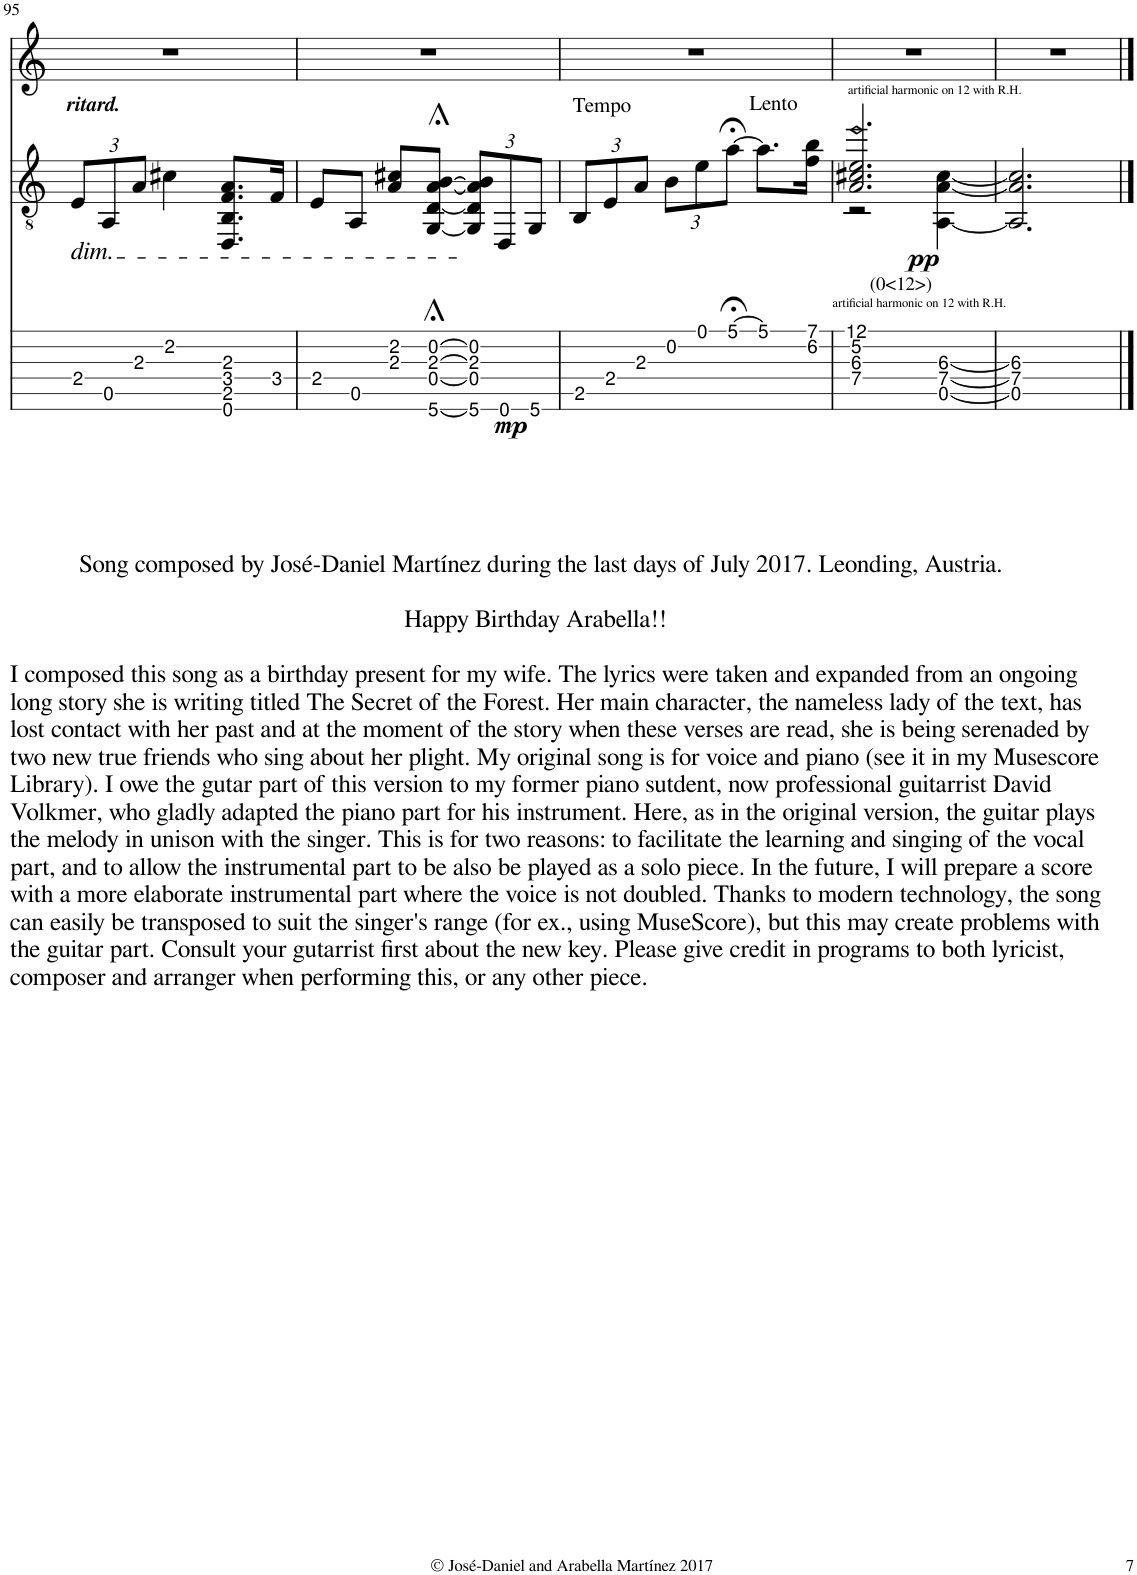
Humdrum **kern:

**kern	**kern	**dynam	**kern
*part2	*part2	*part2	*part1
*staff3	*staff2	*staff2/3	*staff1
*I"Guitar	*	*	*I"Voice
!!LO:PB:g=z
*	*clefGv2	*	*clefG2
*k[]	*k[]	*	*k[]
*M3/4	*M3/4	*	*M3/4
*Xbrackettup	*Xbrackettup	*	*
=95	=95	=95	=95
!	!LO:TX:a:Bi:t=ritard.	!	!
!	!LO:TX:b:i:t=dim.	!	!
!LO:TX:b:t=Song composed by José-Daniel Martínez during the last days of July 2017. Leonding, Austria.	!	!	!
!LO:TX:b:t=Happy Birthday Arabella!!	!	!	!
!LO:TX:b:t=I composed this song as a birthday present for my wife. The lyrics were taken and expanded from an ongoing	!	!	!
!LO:TX:b:t=long story she is writing titled The Secret of the Forest. Her main character, the nameless lady of the text, has	!	!	!
!LO:TX:b:t=lost contact with her past and at the moment of the story when these verses are read, she is being serenaded by	!	!	!
!LO:TX:b:t=two new true friends who sing about her plight. My original song is for voice and piano (see it in my Musescore	!	!	!
!LO:TX:b:t=Library). I owe the gutar part of this version to my former piano sutdent, now professional guitarrist David	!	!	!
!LO:TX:b:t=Volkmer, who gladly adapted the piano part for his instrument. Here, as in the original version, the guitar plays	!	!	!
!LO:TX:b:t=the melody in unison with the singer. This is for two reasons&colon; to facilitate the learning and singing of the vocal	!	!	!
!LO:TX:b:t=part, and to allow the instrumental part to be also be played as a solo piece. In the future, I will prepare a score	!	!	!
!LO:TX:b:t=with a more elaborate instrumental part where the voice is not doubled. Thanks to modern technology, the song	!	!	!
!LO:TX:b:t=can easily be transposed to suit the singer's range (for ex., using MuseScore), but this may create problems with	!	!	!
!LO:TX:b:t=the guitar part. Consult your gutarrist first about the new key. Please give credit in programs to both lyricist,	!	!	!
!LO:TX:b:t=composer and arranger when performing this, or any other piece.	!	!	!
12EL	12E/L	.	2.r
12AA	12AA/	.	.
12AJ	12A/J	.	.
4c#X	4c#X\	.	.
8.DD\ 8.BB\ 8.F\ 8.A\L	8.DD/ 8.BB/ 8.F/ 8.A/L	.	.
16FJk	16F/Jk	.	.
=96	=96	=96	=96
8EL	8E/L	.	2.r
8AAJ	8AA/J	.	.
8A\ 8c#\L	8A/ 8c#X/L	.	.
[8GG;<\ [8D;<\ [8A;<\ [8B;<\J	[8GG/;< [8D/;< [8A/;< [8B/;<J	.	.
12GG]\ 12D]\ 12A]\ 12B]\L	12GG/] 12D/] 12A/] 12B/]L	.	.
!	!	!LO:DY:b=2	!
12DD	12DD/	mp	.
12GGJ	12GG/J	.	.
=97	=97	=97	=97
!	!LO:TX:a:t=Tempo	!	!
12BBL	12BB/L	.	2.r
12E	12E/	.	.
12AJ	12A/J	.	.
12BL	12B\L	.	.
12e	12e\	.	.
[12a;<J	[12a;<\J	.	.
!	!LO:TX:a:t=Lento	!	!
8.aL]	8.a\L]	.	.
16f\ 16b\Jk	16f\ 16b\Jk	.	.
=98	=98	=98	=98
*^	*^	*	*
!	!	!LO:TX:a:t=artificial harmonic on 12 with R.H.	!	!	!
!LO:TX:a:t=artificial harmonic on 12 with R.H.	!	!	!	!	!
!LO:TX:a:t=(0<12>)	!	!	!	!	!
2.A 2.c# 2.e 2.ee	2r	2.A/ 2.c#X/ 2.e/ 2.ee/	2r	.	2.r
!	!	!	!	!LO:DY:b	!
.	[4AA [4A [4c#	.	[4AA\ [4A\ [4c#\	pp	.
=99	=99	=99	=99	=99	=99
2.r	2.AA] 2.A] 2.c#]	2.ryy	2.AA/] 2.A/] 2.c#/]	.	2.r
*v	*v	*	*	*	*
*	*v	*v	*	*
==	==	==	==
*-	*-	*-	*-
